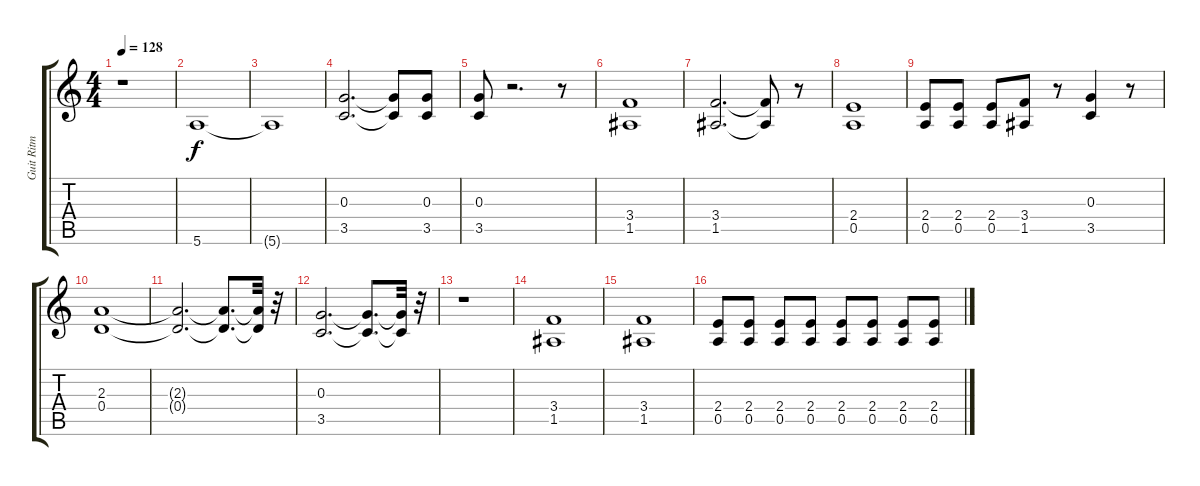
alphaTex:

\track ("Guit Ritm" "Guit Ritm") {instrument distortionguitar}
\staff {score tabs}
\tuning (E4 B3 G3 D3 A2 E2) {hide}
\ts (4 4)
\tempo 128
\clef g2
\ks c
r.1{dy f instrument distortionguitar} |
5.6.1 |
5.6{t}.1 |
(0.3 3.5).2{d} (0.3{t} 3.5{t}).8 (0.3 3.5).8 |
(0.3 3.5).8 r.2{d} r.8 |
(3.4 1.5).1 |
(3.4 1.5).2{d} (3.4{t} 1.5{t}).8 r.8 |
(2.4 0.5).1 |
(2.4 0.5).8 (2.4 0.5).8 (2.4 0.5).8 (3.4 1.5).8 r.8 (0.3 3.5).4 r.8 |
(2.3 0.4).1 |
(2.3{t} 0.4{t}).2{d} (2.3{t} 0.4{t}).8{d} (2.3{t} 0.4{t}).32 r.32 |
(0.3 3.5).2{d} (0.3{t} 3.5{t}).8{d} (0.3{t} 3.5{t}).32 r.32 |
r.1 |
(3.4 1.5).1 |
(3.4 1.5).1 |
(2.4 0.5).8 (2.4 0.5).8 (2.4 0.5).8 (2.4 0.5).8 (2.4 0.5).8 (2.4 0.5).8 (2.4 0.5).8 (2.4 0.5).8
